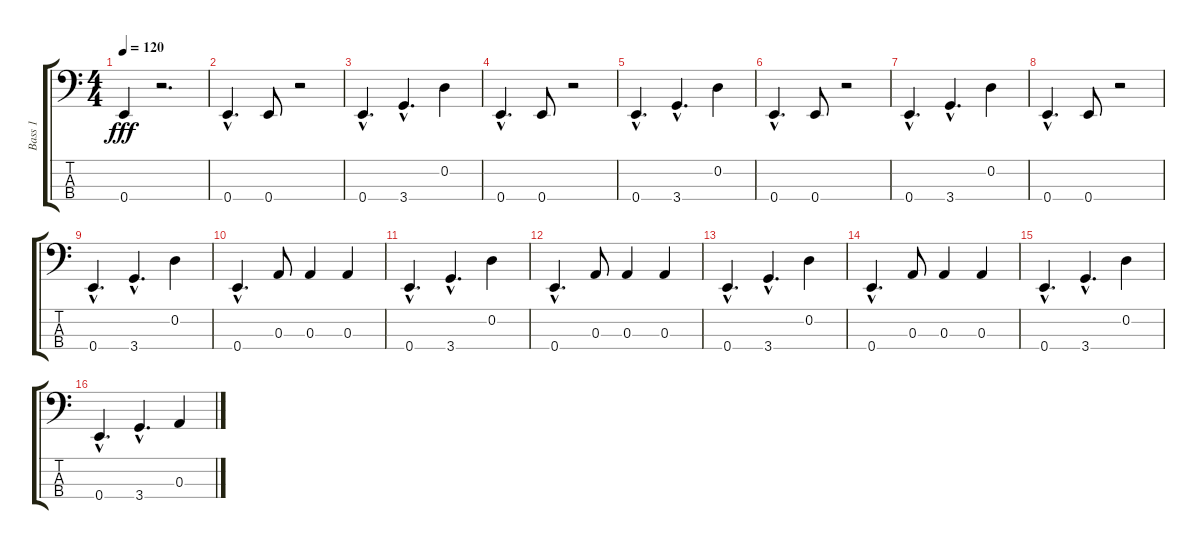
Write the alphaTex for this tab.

\track ("Bass 1" "Bass 1") {instrument fretlessbass}
\staff {score tabs}
\tuning (G2 D2 A1 E1) {hide}
\ts (4 4)
\tempo 120
\clef f4
\ks c
0.4.4{dy fff} r.2{d} |
0.4{hac}.4{d} 0.4.8 r.2 |
0.4{hac}.4{d} 3.4{hac}.4{d} 0.2.4 |
0.4{hac}.4{d} 0.4.8 r.2 |
0.4{hac}.4{d} 3.4{hac}.4{d} 0.2.4 |
0.4{hac}.4{d} 0.4.8 r.2 |
0.4{hac}.4{d} 3.4{hac}.4{d} 0.2.4 |
0.4{hac}.4{d} 0.4.8 r.2 |
0.4{hac}.4{d} 3.4{hac}.4{d} 0.2.4 |
0.4{hac}.4{d} 0.3.8 0.3.4 0.3.4 |
0.4{hac}.4{d} 3.4{hac}.4{d} 0.2.4 |
0.4{hac}.4{d} 0.3.8 0.3.4 0.3.4 |
0.4{hac}.4{d} 3.4{hac}.4{d} 0.2.4 |
0.4{hac}.4{d} 0.3.8 0.3.4 0.3.4 |
0.4{hac}.4{d} 3.4{hac}.4{d} 0.2.4 |
0.4{hac}.4{d} 3.4{hac}.4{d} 0.3.4
